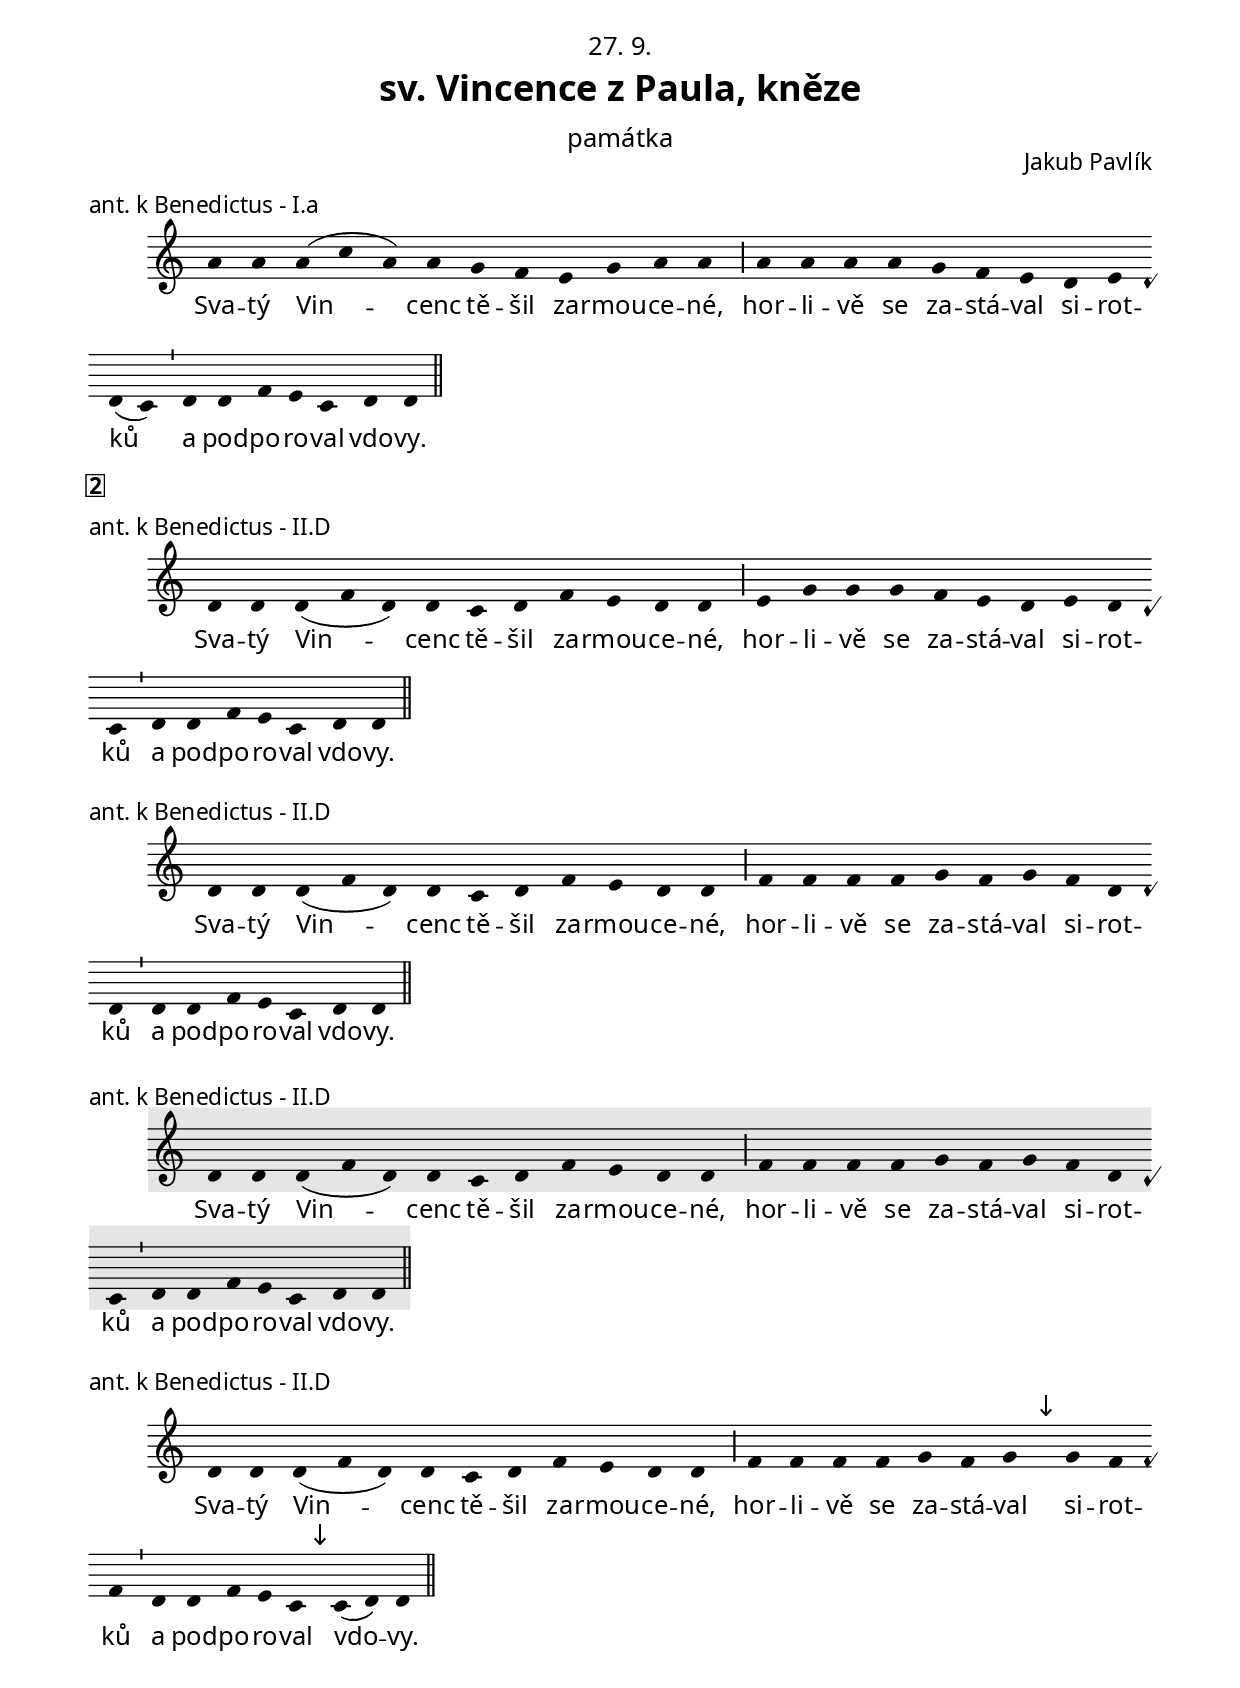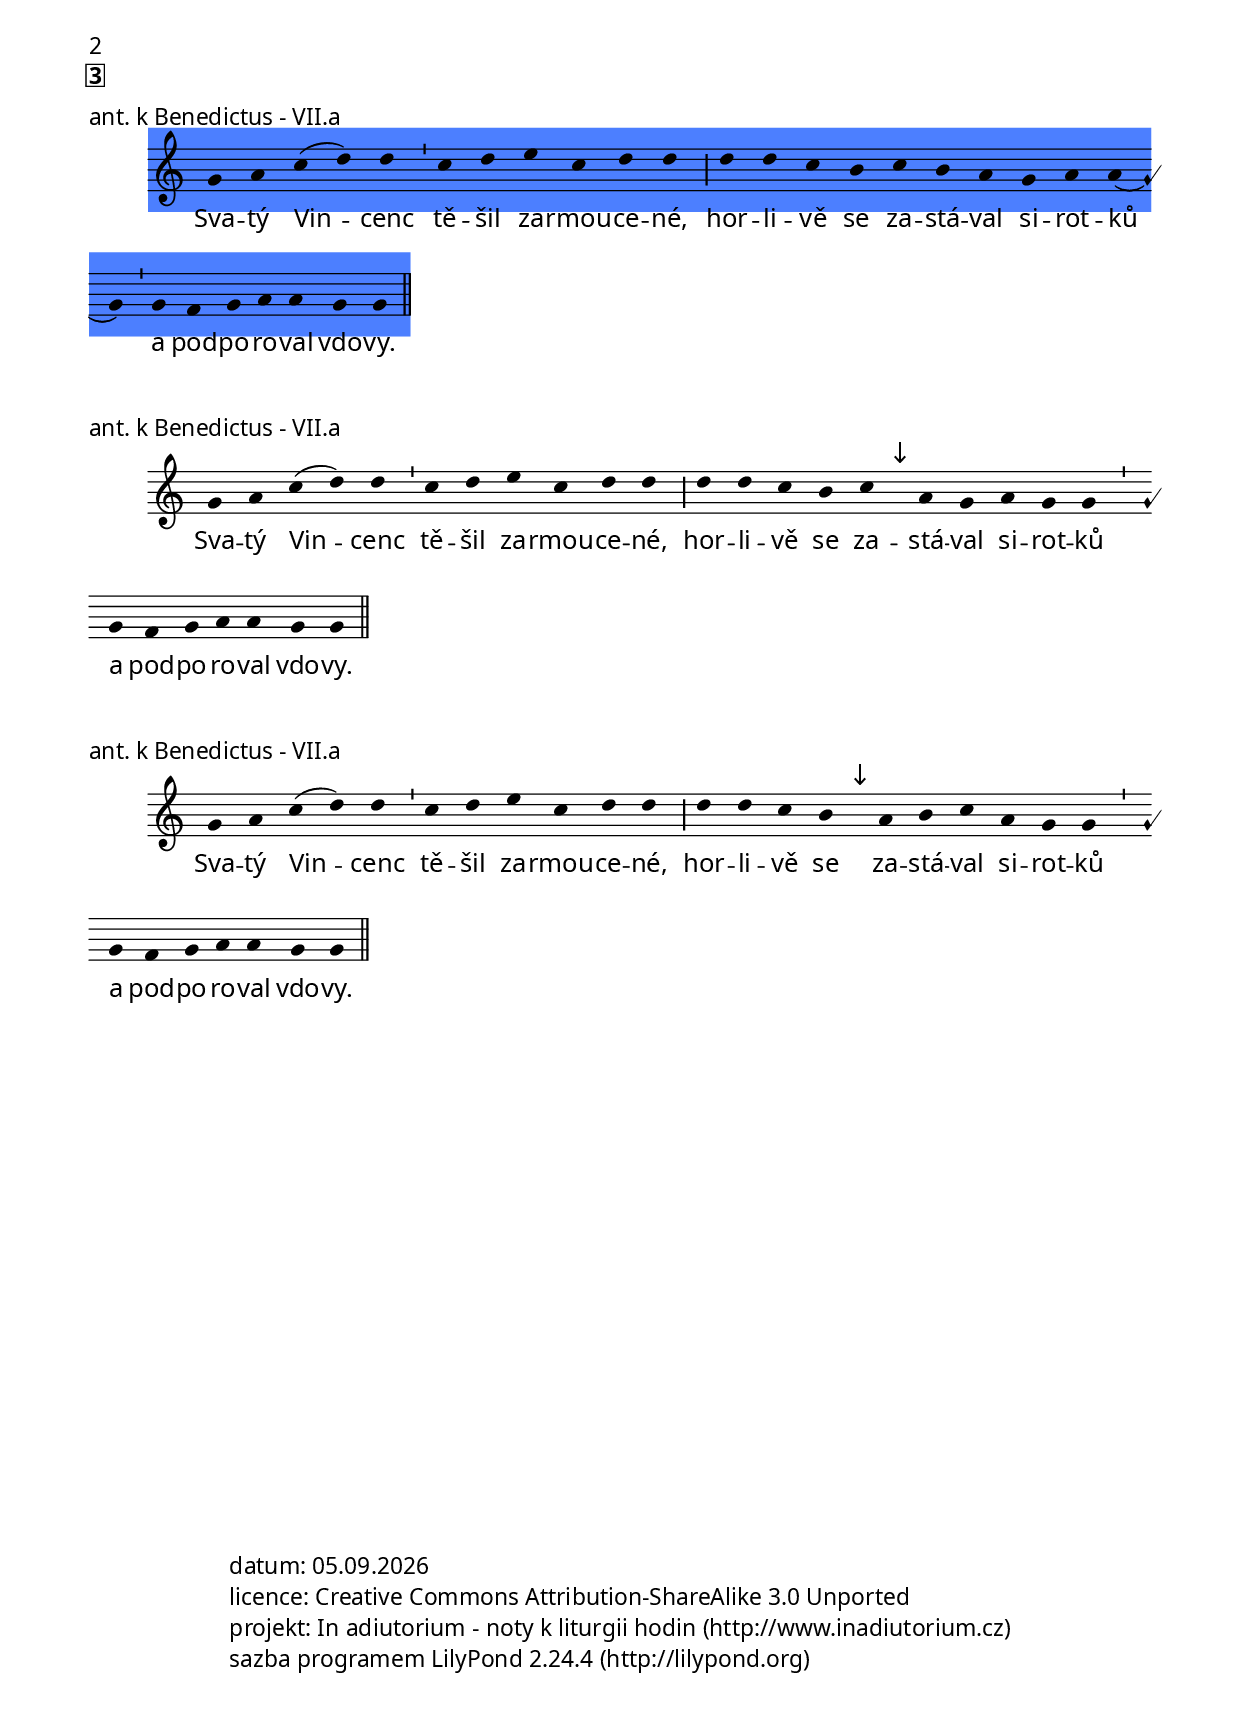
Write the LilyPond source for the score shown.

\version "2.19.16"

\include "../spolecne.ly"

\header {
  title = \markup\titleSvatek
            "sv. Vincence z Paula, kněze"
            "památka"
            "27. 9."
  composer = "Jakub Pavlík"
}

\score {
  \relative c'' {
    \choralniRezim
    a4 a a( c a) a g f e g a a \barMaior
    a a a a g f e d e d( c) \barMin
    d d f e c d d \barFinalis
  }
  \addlyrics {
    Sva -- tý Vin -- cenc tě -- šil za -- rmou -- ce -- né,
    hor -- li -- vě se za -- stá -- val si -- rot -- ků
    a pod -- po -- ro -- val vdo -- vy.
  }
  \header {
    quid = "ant. k Benedictus"
    modus = "I"
    differentia = "a"
    psalmus = ""
    id = "aben"
    piece = \markup {\sestavTitulekBezZalmu}
  }
}

\markup\nadpisSkupiny 2

\score {
  \relative c' {
    \choralniRezim
    d4 d d( f d) d c d f e d d \barMaior
    e g g g f e d e d c \barMin
    d d f e c d d \barFinalis
  }
  \addlyrics {
    Sva -- tý Vin -- cenc tě -- šil za -- rmou -- ce -- né,
    hor -- li -- vě se za -- stá -- val si -- rot -- ků
    a pod -- po -- ro -- val vdo -- vy.
  }
  \header {
    quid = "ant. k Benedictus"
    modus = "II"
    differentia = "D"
    psalmus = ""
    id = "aben"
    piece = \markup {\sestavTitulekBezZalmu}
  }
}

\score {
  \relative c' {
    \choralniRezim
    d4 d d( f d) d c d f e d d \barMaior
    f f f f g f g f d d \barMin
    d d f e c d d \barFinalis
  }
  \addlyrics {
    Sva -- tý Vin -- cenc tě -- šil za -- rmou -- ce -- né,
    hor -- li -- vě se za -- stá -- val si -- rot -- ků
    a pod -- po -- ro -- val vdo -- vy.
  }
  \header {
    quid = "ant. k Benedictus"
    modus = "II"
    differentia = "D"
    psalmus = ""
    id = "aben"
    piece = \markup {\sestavTitulekBezZalmu}
  }
}

\score {
  \relative c' {
    \zvyraznovacSedy
    \choralniRezim
    d4 d d( f d) d c d f e d d \barMaior
    f f f f g f g f d c \barMin
    d d f e c d d \barFinalis
  }
  \addlyrics {
    Sva -- tý Vin -- cenc tě -- šil za -- rmou -- ce -- né,
    hor -- li -- vě se za -- stá -- val si -- rot -- ků
    a pod -- po -- ro -- val vdo -- vy.
  }
  \header {
    quid = "ant. k Benedictus"
    modus = "II"
    differentia = "D"
    psalmus = ""
    id = "aben"
    piece = \markup {\sestavTitulekBezZalmu}
  }
}

\score {
  \relative c' {
    \choralniRezim
    d4 d d( f d) d c d f e d d \barMaior
    f f f f g f g \mark\sipka g f f \barMin
    d d f e c \mark\sipka c( d) d \barFinalis
  }
  \addlyrics {
    Sva -- tý Vin -- cenc tě -- šil za -- rmou -- ce -- né,
    hor -- li -- vě se za -- stá -- val si -- rot -- ků
    a pod -- po -- ro -- val vdo -- vy.
  }
  \header {
    quid = "ant. k Benedictus"
    modus = "II"
    differentia = "D"
    psalmus = ""
    id = "aben"
    piece = \markup {\sestavTitulekBezZalmu}
  }
}

\markup\nadpisSkupiny 3

\score {
  \relative c'' {
    \zvyraznovacModry
    \choralniRezim
    g4 a c( d) d \barMin
    c d e c d d \barMaior
    d d c b c b a g a a( g) \barMin
    g f g a a g g \barFinalis
  }
  \addlyrics {
    Sva -- tý Vin -- cenc
    tě -- šil za -- rmou -- ce -- né,
    hor -- li -- vě se za -- stá -- val si -- rot -- ků
    a pod -- po -- ro -- val vdo -- vy.
  }
  \header {
    quid = "ant. k Benedictus"
    modus = "VII"
    differentia = "a"
    psalmus = ""
    id = "aben"
    piece = \markup {\sestavTitulekBezZalmu}
  }
}

\score {
  \relative c'' {
    \choralniRezim
    g4 a c( d) d \barMin
    c d e c d d \barMaior
    d d c b c \mark\sipka a g a g g \barMin
    g f g a a g g \barFinalis
  }
  \addlyrics {
    Sva -- tý Vin -- cenc
    tě -- šil za -- rmou -- ce -- né,
    hor -- li -- vě se za -- stá -- val si -- rot -- ků
    a pod -- po -- ro -- val vdo -- vy.
  }
  \header {
    quid = "ant. k Benedictus"
    modus = "VII"
    differentia = "a"
    psalmus = ""
    id = "aben"
    piece = \markup {\sestavTitulekBezZalmu}
  }
}

\score {
  \relative c'' {
    \choralniRezim
    g4 a c( d) d \barMin
    c d e c d d \barMaior
    d d c b \mark\sipka a b c a g g \barMin
    g f g a a g g \barFinalis
  }
  \addlyrics {
    Sva -- tý Vin -- cenc
    tě -- šil za -- rmou -- ce -- né,
    hor -- li -- vě se za -- stá -- val si -- rot -- ků
    a pod -- po -- ro -- val vdo -- vy.
  }
  \header {
    quid = "ant. k Benedictus"
    modus = "VII"
    differentia = "a"
    psalmus = ""
    id = "aben"
    piece = \markup {\sestavTitulekBezZalmu}
  }
}
